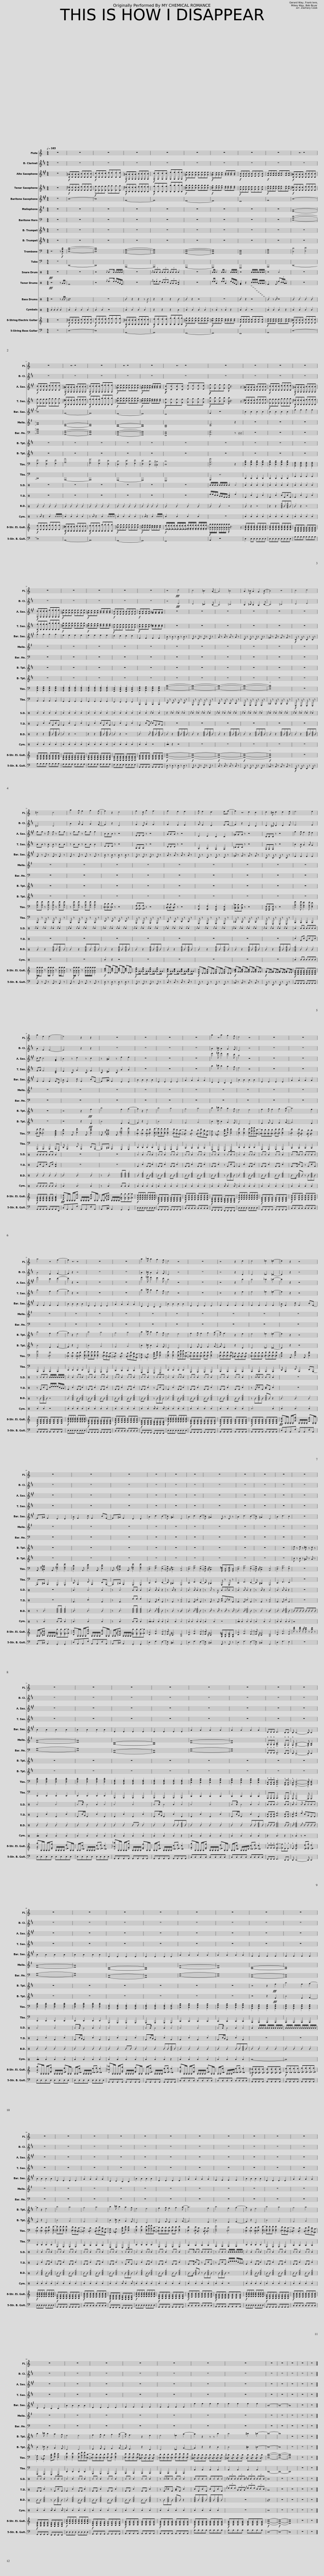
X:1
%%score 1 2 3 4 5 6 7 8 9 10 11 12 13 14 15 16 17
L:1/8
Q:1/4=163
M:4/4
I:linebreak $
K:C
V:1 treble
V:2 treble transpose=-2
V:3 treble transpose=-9
V:4 treble transpose=-14
V:5 treble transpose=-21
V:6 treble transpose=-7
V:7 bass
V:8 treble transpose=-2
V:9 treble transpose=-2
V:10 bass
V:11 bass
V:12 perc
K:none
V:13 perc
K:none
V:14 perc
K:none
V:15 perc
K:none
V:16 treble-8
V:17 bass transpose=-12
V:1
 z8 | z8 | z8 | z8 | z8 | %5
 z8 | z8 | z8 | z8 | z8 |$ %10
 z8 | z8 | z8 | z8 | z8 | %15
 z8 | z8 | z8 | z8 | z8 |$ %20
 z8 | z8 | z8 | z8 | z8 | %25
 z4!fff! d4 | c4 _B3 A- | A4 _B4 | A2 _B A2 G2 B- | B4 z4 | %30
 c4 d4 |$ ^c4 c4 | a2 g f2 g2 f- | f2 z2 d4 | f2 d g2 f3 | %35
 f3 e2 e3 | f e2 d3 ef- | f2 z2 d2 c2 | d2 ^c d2 d2 e | e6 e2 |$ %40
 a2 e2 e4- | e4 z2 z2 | z8 | z8 | z8 | %45
 z8 | a2 z a2 g2 f | d4 z4 | z8 | z8 |$ %50
 a4 z2 f2- | f2 z6 | z8 | z8 | a2 _b a2 g2 f | %55
 d4 z4 | z8 | z4 z2 d2 | d4 _d2 =d2- | d2 z2 z4 |$ %60
 z8 | z8 | z8 | z8 | z8 | %65
 z8 | z8 | z8 | z8 | z8 | %70
 z8 |$ z8 | z8 | z8 | z8 | %75
 z8 | z8 | z8 | z8 |$ z8 | %80
 z8 | z8 | z8 | z8 | z8 | %85
 z8 | z8 |$ z8 | z8 | z8 | %90
 z8 | z8 | z8 | z8 | z8 | %95
 z8 | z8 | z8 |$ z8 | z8 | %100
 z8 | z8 | z8 | z8 | z8 | %105
 z8 | z8 | z8 | z8 | z8 |] %110
V:2
[K:D] z8 | z8 | z8 | z8 | z8 | %5
 z8 | z8 | z8 | z8 | z8 |$ %10
 z8 | z8 | z8 | z8 | z8 | %15
 z8 | z8 | z8 | z8 | z8 |$ %20
 z8 | z8 | z8 | z8 | z8 | %25
 z4!fff! E4 | D4 =C3 B,- | B,4 =C4 | B,2 =C B,2 A,2 C- | C4 =C4 | %30
 D4 E4 |$ ^D4 D4 | B2 A G2 A2 G- | G2 z2 E4 | G2 E A2 G3 | %35
 G3 F2 F3 | G F2 E3 FG- | G2 z2 E2 D2 | E2 ^D E2 E2 F | F6 F2 |$ %40
 B2 F2 F4- | F4 z2 z2 | z8 | z8 | z8 | %45
 z8 | B2 =c B2 A2 G | E4 z4 | z8 | z8 |$ %50
 B4 F2 G2- | G2 z2 z4 | z8 | z8 | B2 =c B2 A2 G | %55
 E4 z4 | z8 | z4 z2 E2 | E4 _E2 =E2- | E2 z2 z4 |$ %60
 z8 | z8 | z8 | z8 | z8 | %65
 z8 | z8 | z8 | z8 | z8 | %70
 z8 |$ z8 | z8 | z8 | z8 | %75
 z8 | z8 | z8 | z8 |$ z8 | %80
 z8 | z8 | z8 | z8 | z8 | %85
 z8 | z8 |$ z8 | z8 | z8 | %90
 z8 | z8 | z8 | z8 | z8 | %95
 z8 | z8 | z8 |$ z8 | z8 | %100
 z8 | z8 | z8 | z8 | z8 | %105
 z8 | z8 | z8 | z8 | z8 |] %110
V:3
[K:A] z8 |!f! [B,^A][B,A][B,A][B,A] [B,B][B,B][B,B][B,B] |!f! [B,c][B,c][B,c][B,c] [B,d][B,d][B,d][B,d] |!f! [F,^A][F,A][F,A][F,A] [F,B][F,B][F,B][F,B] |!f! [F,c][F,c][F,c][F,c] [F,e][F,e][F,e][F,e] | %5
!f! [=Ge][Ge][Ge][Ge] [Ge][Ge][Ge][Ge] |!f! [=Gd][Gd][Gd][Gd] [Gc][Gc][Gc][Gc] |!f! [DB][DB][DB][DB] [DB][DB][DB][DB] |!f! [Fc][Fc][Fc][Fc] [Fc][Fc][Fc][Fc] |!f! [B,^A][B,A][B,A][B,A] [B,B][B,B][B,B][B,B] |$ %10
!f! [B,c][B,c][B,c][B,c] [B,d][B,d][B,d][B,d] |!f! [F,^A][F,A][F,A][F,A] [F,B][F,B][F,B][F,B] |!f! [F,c][F,c][F,c][F,c] [F,e][F,e][F,e][F,e] |!f! [=Ge][Ge][Ge][Ge] [Ge][Ge][Ge][Ge] |!f! [=Gd][Gd][Gd][Gd] [Gc][Gc][Gc][Gc] | %15
!f!!f! [Cc][Cc][Cc][Cc] [Dd][Dd][Dd][Dd] |!f!!f! [Ff][Ff][Ff][Ff] [Ff]/ z3 z/ | [B,^A][B,A][B,A][B,A] [B,B][B,B][B,B][B,B] |!f! [B,c][B,c][B,c][B,c] [B,d][B,d][B,d][B,d] |!f! [F,^A][F,A][F,A][F,A] [F,B][F,B][F,B][F,B] |$ %20
!f! [F,c][F,c][F,c][F,c] [F,e][F,e][F,e][F,e] |!f! [=Ge][Ge][Ge][Ge] [Ge][Ge][Ge][Ge] |!f! [=Gd][Gd][Gd][Gd] [Gc][Gc][Gc][Gc] |!f! [DB][DB][DB][DB] [DB][DB][DB][DB] |!f! [EB][EB][EB][EB] [F^A][FA][FA][FA] | %25
 z8 | z8 | z8 | z8 | z8 | %30
 z8 |$ ff z f f z ff | z ff z ff f2 | BBB z z4 | EEE z z4 | %35
 AAA z z4 | D2 D2 C2 C2 | =GGG z z4 | CCC z z4 | f2 f e2 e d2 |$ %40
 cd c4 [EG]2 | B2 z d2 z c2 | z ^A2 z e2 e2 | z8 | z8 | %45
 z8 | f'2 =g' f'2 e'2 d' | b4 z4 | z8 | z8 |$ %50
 f'4 c'2 d'2- | d'2 z2 z4 | z8 | z8 | f'2 =g' f'2 e'2 d' | %55
 b4 z4 | z8 | z4 z2 b2 | b4 _b2 =b2- | b2 z2 z4 |$ %60
 z8 | z8 | z8 | z8 | z8 | %65
 z8 | z8 | z8 | z8 | z8 | %70
 z8 |$ z8 | z8 | z8 | z8 | %75
 z8 | z8 | z8 | z8 |$ z8 | %80
 z8 | z8 | z8 | z8 | z8 | %85
 z8 | z8 |$ z8 | z8 | z8 | %90
 z8 | z8 | z8 | z8 | z8 | %95
 z8 | z8 | z8 |$ z8 | z8 | %100
 z8 | z8 | z8 | z8 | z8 | %105
 z8 | z8 | z8 | z8 | z8 |] %110
V:4
[K:D] z8 |!f! [E^d][Ed][Ed][Ed] [Ee][Ee][Ee][Ee] |!f! [Ef][Ef][Ef][Ef] [Eg][Eg][Eg][Eg] |!f! [B,^d][B,d][B,d][B,d] [B,e][B,e][B,e][B,e] |!f! [B,f][B,f][B,f][B,f] [B,a][B,a][B,a][B,a] | %5
!f! [=ca][ca][ca][ca] [ca][ca][ca][ca] |!f! [=cg][cg][cg][cg] [cf][cf][cf][cf] |!f! [Ge][Ge][Ge][Ge] [Ge][Ge][Ge][Ge] |!f! [Bf][Bf][Bf][Bf] [Bf][Bf][Bf][Bf] |!f! [E^d][Ed][Ed][Ed] [Ee][Ee][Ee][Ee] |$ %10
!f! [Ef][Ef][Ef][Ef] [Eg][Eg][Eg][Eg] |!f! [B,^d][B,d][B,d][B,d] [B,e][B,e][B,e][B,e] |!f! [B,f][B,f][B,f][B,f] [B,a][B,a][B,a][B,a] |!f! [=ca][ca][ca][ca] [ca][ca][ca][ca] |!f! [=cg][cg][cg][cg] [cf][cf][cf][cf] | %15
!f! [Ff][Ff][Ff][Ff] [Gg][Gg][Gg][Gg] |!f! [Bb][Bb][Bb][Bb] [Bb]/ z3 z/ | [E^d][Ed][Ed][Ed] [Ee][Ee][Ee][Ee] |!f! [Ef][Ef][Ef][Ef] [Eg][Eg][Eg][Eg] |!f! [B,^d][B,d][B,d][B,d] [B,e][B,e][B,e][B,e] |$ %20
!f! [B,f][B,f][B,f][B,f] [B,a][B,a][B,a][B,a] |!f! [=ca][ca][ca][ca] [ca][ca][ca][ca] |!f! [=cg][cg][cg][cg] [cf][cf][cf][cf] |!f! [Ge][Ge][Ge][Ge] [Ge][Ge][Ge][Ge] |!f! [Ae][Ae][Ae][Ae] [B^d][Bd][Bd][Bd] | %25
 z8 | z8 | z8 | z8 | z8 | %30
 z8 |$ BB z B B z BB | z BB z BB B2 | EEE z z4 | A,A,A, z z4 | %35
 DDD z z4 | G,2 G,2 F,2 F,2 | =CCC z z4 | F,F,F, z z4 | B2 B A2 A G2 |$ %40
 FG F4 [B,E]2 | E2 B, G2 B, F2 | B, ^D2 B, A2 A2 | z8 | z8 | %45
 z8 | b2 =c' b2 a2 g | e4 z4 | z8 | z8 |$ %50
 b4 f2 g2- | g2 z2 z4 | z8 | z8 | b2 =c' b2 a2 g | %55
 e4 z4 | z8 | z4 z2 e2 | e4 _e2 =e2- | e2 z2 z4 |$ %60
 z8 | z8 | z8 | z8 | z8 | %65
 z8 | z8 | z8 | z8 | z8 | %70
 z8 |$ z8 | z8 | z8 | z8 | %75
 z8 | z8 | z8 | z8 |$ z8 | %80
 z8 | z8 | z8 | z8 | z8 | %85
 z8 | z8 |$ z8 | z8 | z8 | %90
 z8 | z8 | z8 | z8 | z8 | %95
 z8 | z8 | z8 |$ z8 | z8 | %100
 z8 | z8 | z8 | z8 | z8 | %105
 z8 | z8 | z8 | z8 | z8 |] %110
V:5
[K:A] z8 | B8- | B8 | F8- | F8 | %5
 E8- | E8 | D8 | F8 | B8- |$ %10
 B8 | F8- | F8 | E8- | E8 | %15
 D8 | F2 z6 | B2 B2 B2 B2 | B2 B2 B2 B2 | f2 f2 f2 f2 |$ %20
 f2 f2 f2 f2 | e2 e2 e2 e2 | e2 e2 e2 e2 | d2 d2 d2 d2 | F2 F2 F2 F2 | %25
 B z B z B z B z | E z E z E z E z | A z A z A z A z | D z D z D z D z | =G z G z G z G z | %30
!f! C z C z C z C z |$ F z F z F z F z | F z F z F z F z | B z B z B z B z | E z E z E z E z | %35
 A z A z A z A z | D z D z D z D z | =G z G z G z G z | C z C z C z C z | F2 F2 F2 F2 |$ %40
 F2 F2 F2 FC | B F2 d F2 cF- | F^A F2 E2 E2 | B2 B2 B2 B2 | E2 E2 E2 E2 | %45
 A2 A2 A2 A2 | D2 D2 C2 C2 | B2 B2 B2 B2 | E2 E2 E2 E2 | A2 A2 A2 A2 |$ %50
 F2 F2 F2 F2 | B2 B2 B2 B2 | E2 E2 E2 E2 | A2 A2 A2 A2 | D2 D2 C2 C2 | %55
 B2 B2 B2 B2 | E2 E2 E2 E2 | F2 F2 F2 F2 | F2 F2 F2 F2 | B F2 d F2 cF- |$ %60
 F^A F2 .E2 .E2 | B F2 d F2 cF- | F^A F2 .E2 .E2 | B3 d3 c2- | c ^A3 E4 | %65
 B3 d3 c2- | c ^A3 E z E z | B3 d3 c2- | c ^A3 E4 | B3 d3 c2 | %70
 z8 |$ B2 B2 B2 B2 | B2 B2 B2 B2 | E2 E2 E2 E2 | E2 E2 E2 E2 | %75
 A2 A2 A2 A2 | A2 A2 A2 A2 | DDD D3 CC | C C4- C C2 |$ B2 B2 B2 B2 | %80
 B2 B2 B2 B2 | E2 E2 E2 E2 | E2 E2 E2 E2 | A2 A2 A2 A2 | A2 A2 A2 A2 | %85
 F2 F2 F2 F2 | F2 F2 F2 F2 |$ B2 B2 B2 B2 | E2 E2 E2 E2 | A2 A2 A2 A2 | %90
 D2 D2 C2 C2 | B2 B2 B2 B2 | E2 E2 E2 E2 | A2 A2 A2 A2 | F2 F2 F2 F2 | %95
 B2 B2 B2 B2 | E2 E2 E2 E2 | A2 A2 A2 A2 |$ D2 D2 C2 C2 | B2 B2 B2 B2 | %100
 E2 E2 E2 E2 | F2 F2 F2 F2 | F2 F2 F2 F2 | f2 f2 f2 f2 | f2 f2 f2 f2 | %105
 B8- | B8- | B8 | z8 | z8 |] %110
V:6
[K:G] z8 | z8 | z8 | z8 | z8 | %5
 z8 | z8 | z8 | z8 | [EA]8- |$ %10
 [EA]8 | [B,E]8- | [B,E]8 | [A,D]8- | [A,D]8 | %15
 [G,C]8 | [B,E]6 z2 | z8 | z8 | z8 |$ %20
 z8 | z8 | z8 | z8 | z8 | %25
 z8 | z8 | z8 | z8 | z8 | %30
 z8 |$ z8 | z8 | z8 | z8 | %35
 z8 | z8 | z8 | z8 | z8 |$ %40
 z8 | z8 | z8 | z8 | z8 | %45
 z8 | z8 | z8 | z8 | z8 |$ %50
 z8 | z8 | z8 | z8 | z8 | %55
 z8 | z8 | z8 | z8 | z8 |$ %60
 z8 | z8 | z8 | z8 | z8 | %65
 z8 | z8 | z8 | z8 | z8 | %70
 z8 |$ [EA]8- | [EA]8 | [A,D]8- | [A,D]8 | %75
 [DG]8- | [DG]8 | !^!G,!^!G,!^!G, !>![G,C]3 !^!F,!^!F, | !^!F, !>![F,B,]4- !>![F,B,] [F,B,]2 |$ [EA]8- | %80
 [EA]8 | [A,D]8- | [A,D]8 | [DG]8- | [DG]8 | %85
 [B,E]8- | [B,E]8 |$ z8 | z8 | z8 | %90
 z8 | z8 | z8 | z8 | z8 | %95
 z8 | z8 | z8 |$ z8 | z8 | %100
 z8 | z8 | z8 | z8 | z8 | %105
 z8 | z8 | z8 | z8 | z8 |] %110
V:7
 z8 | z8 | z8 | z8 | z8 | %5
 z8 | z8 | z8 | z8 | [D,A,D]8- |$ %10
 [D,A,D]8 | [A,,E,A,]8- | [A,,E,A,]8 | [G,,D,G,]8- | [G,,D,G,]8 | %15
 [F,,C,F,]8 | [A,,E,A,]6 z z/ z/ | z8 | z8 | z8 |$ %20
 z8 | z8 | z8 | z8 | z8 | %25
 z8 | z8 | z8 | z8 | z8 | %30
 z8 |$ z8 | z8 | z8 | z8 | %35
 z8 | z8 | z8 | z8 | z8 |$ %40
 z8 | z8 | z8 | z8 | z8 | %45
 z8 | z8 | z8 | z8 | z8 |$ %50
 z8 | z8 | z8 | z8 | z8 | %55
 z8 | z8 | z8 | z8 | z8 |$ %60
 z8 | z8 | z8 | z8 | z8 | %65
 z8 | z8 | z8 | z8 | z8 | %70
 z8 |$ [D,A,]8- | [D,A,]8 | [G,,D,]8- | [G,,D,]8 | %75
 [C,G,]8- | [C,G,]8 | !^!F,,!^!F,,!^!F,, !>!F,,3 !^!E,,!^!E,, | !^!E,, !>!E,,4- !>!E,, E,,2 |$ [D,A,]8- | %80
 [D,A,]8 | [G,,D,]8- | [G,,D,]8 | [C,G,]8- | [C,G,]8 | %85
 [A,,E,]8- | [A,,E,]8 |$ z8 | z8 | z8 | %90
 z8 | z8 | z8 | z8 | z8 | %95
 z8 | z8 | z8 |$ z8 | z8 | %100
 z8 | z8 | z8 | z8 | z8 | %105
 z8 | z8 | z8 | z8 | z8 |] %110
V:8
[K:D] z8 | z8 | z8 | z8 | z8 | %5
 z8 | z8 | z8 | z8 | z8 |$ %10
 z8 | z8 | z8 | z8 | z8 | %15
 z8 | z8 | z8 | z8 | z8 |$ %20
 z8 | z8 | z8 | z8 | z8 | %25
 z8 | z8 | z8 | z8 | z8 | %30
 z8 |$ z8 | z8 | z8 | z8 | %35
 z8 | z8 | z8 | z8 | z8 |$ %40
 z8 | z4 z2!fff! f2 | b4 f2 g2- | g2 z2 e4 | b4 a4 | %45
 g4 a4 | b2 =c' b2 a2 g | e4 e4 | f2 g f2 g2 a- | a6 f2 |$ %50
 b4 f2 g2- | g2 z2 e4 | b4 a4 | g4 a4 | b2 =c' b2 a2 g | %55
 e4 e4 | f2 g f2 g2 a- | a f3 z2 e2 | e4 _e2 =e2- | e2 z2 z4 |$ %60
 z8 | z8 | z8 | z8 | z8 | %65
 z8 | z8 | z8 | z8 | z8 | %70
 e z e z ^d z d z |$ z8 | z8 | z8 | z8 | %75
 z8 | z8 | z8 | z8 |$ z8 | %80
 z8 | z8 | z8 | z8 | z8 | %85
 z4 z2!fff! f2 | b4 f2 g2- |$ g2 z2 e4 | b4 a4 | g4 a4 | %90
 b2 =c' b2 a2 g | e4 e4 | f2 g f2 g2 a- | a6 f2 | b4 f2 g2- | %95
 g2 z2 e4 | b4 a4 | g4 a4 |$ b2 =c' b2 a2 g | e4 e4 | %100
 f2 g f2 g2 a- | a f3 z2 e2 | e4 _e2 a2- | a2 z2 z z b2 | b4 ^b2 =b2- | %105
 b8- | b8 | z8 | z8 | z8 |] %110
V:9
[K:D] z8 | z8 | z8 | z8 | z8 | %5
 z8 | z8 | z8 | z8 | z8 |$ %10
 z8 | z8 | z8 | z8 | z8 | %15
 z8 | z8 | z8 | z8 | z8 |$ %20
 z8 | z8 | z8 | z8 | z8 | %25
 z8 | z8 | z8 | z8 | z8 | %30
 z8 |$ z8 | z8 | z8 | z8 | %35
 z8 | z8 | z8 | z8 | z8 |$ %40
 z8 | z4 z2!fff! F2 | B4 F2 G2- | G2 z2 E4 | B4 A4 | %45
 G4 A4 | B2 =c B2 A2 G | E4 E4 | F2 G F2 G2 A- | A6 F2 |$ %50
 B4 F2 G2- | G2 z2 E4 | B4 A4 | G4 A4 | B2 =c B2 A2 G | %55
 E4 E4 | F2 G F2 G2 A- | A F3 z2 E2 | E4 _E2 =E2- | E2 z2 z4 |$ %60
 z8 | z8 | z8 | z8 | z8 | %65
 z8 | z8 | z8 | z8 | z8 | %70
 B z B z ^A z A z |$ z8 | z8 | z8 | z8 | %75
 z8 | z8 | z8 | z8 |$ z8 | %80
 z8 | z8 | z8 | z8 | z8 | %85
 z4 z2!fff! F2 | B4 F2 G2- |$ G2 z2 E4 | B4 A4 | G4 A4 | %90
 B2 =c B2 A2 G | E4 E4 | F2 G F2 G2 A- | A6 F2 | B4 F2 G2- | %95
 G2 z2 E4 | B4 A4 | G4 A4 |$ B2 =c B2 A2 G | E4 E4 | %100
 F2 G F2 G2 A- | A F3 z2 E2 | E4 _E2 A2- | A2 z2 z2 B2 | B4 ^B2 =B2- | %105
 B8- | B8 | z8 | z8 | z8 |] %110
V:10
 z6 z!f! [D,A,D] | [D,A,D]8- | [D,A,D]8 | [A,,E,A,]8- | [A,,E,A,]8 | %5
 [G,,D,G,]8- | [G,,D,G,]8 | [F,,C,F,]8 | [A,,E,A,]8 | [D,D]4 [E,E]4 |$ %10
 [F,F]3 [E,E]3 [F,F]2 | [A,A]8 | [G,G]3 [F,F]3 [E,E]2 | [D,D]3 [E,E]3 [F,F]2 | [E,E]3 [D,D]3 [^C,^C]2 | %15
 [D,D]8 | [D,A,A]6 z2 | [D,A,D]2 [D,A,D]2 [D,A,D]2 [D,A,D]2 | [D,A,D]2 [D,A,D]2 [D,A,D]2 [D,A,D]2 | [A,,E,A,]2 [A,,E,A,]2 [A,,E,A,]2 [A,,E,A,]2 |$ %20
 [A,,E,A,]2 [A,,E,A,]2 [A,,E,A,]2 [A,,E,A,]2 | [G,,D,G,]2 [G,,D,G,]2 [G,,D,G,]2 [G,,D,G,]2 | [G,,D,G,]2 [G,,D,G,]2 [G,,D,G,]2 [G,,D,G,]2 | [F,,C,F,]2 [F,,C,F,]2 [F,,C,F,]2 [F,,C,F,]2 | [A,,E,A,]2 [A,,E,A,]2 [A,,E,A,]2 [A,,E,A,]2 | %25
 [D,A,D]8- | [D,A,D]8- | [D,A,D]8- | [D,A,D]8- | [D,A,D]8 | %30
 z8 |$ [D,A,A][D,A,A] z [D,A,A] [D,A,A] z [D,A,A][D,A,A] | z [D,A,A][D,A,A] z [D,A,A][D,A,A] [D,A,A]2 | [D,D,D][D,D,D][D,D,D] z z4 | [G,,A,,G,][G,,A,,G,][G,,A,,G,] z z4 | %35
 [C,D,C][C,D,C][C,D,C] z z4 | [F,,A,,F,]2 [F,,A,,F,]2 [E,,A,,E,]2 [E,,A,,E,]2 | [_B,,D,_B,][B,,D,B,][B,,D,B,] z z4 | [E,,A,,E,][E,,A,,E,][E,,A,,E,] z z4 | [D,A,A]2 [D,A,A] [D,G,G]2 [D,G,G] [D,F,F]2 |$ %40
 [D,E,E][D,F,F] [D,E,E]4 [A,,D,G,B,]2 | [D,A,D]2 A,, [F,CF]2 A,, [E,B,E]2 | A,, [^C,^G,^C]2 A,, [D,=G,G]2 [D,G,G]2 | [D,D,D]2 [D,D,D]2 [D,D,D] [D,E,E]2 [D,F,-F-] | [D,F,F][D,F,F][D,F,F] [D,F,F]2 [D,E,E][D,D,D][C,-D,C-] | %45
 [C,D,C]2 [C,D,C]2 [C,D,C][D,E,E][C,A,C][A,,A,,A,-] | [A,,E,A,]2 [A,,_B,,A,]2 [D,A,D][F,CF] [E,A,E]2 | [D,F,F]2 [D,F,F]2 [D,F,F][D,A,A][D,A,A][D,D,-D-] | [D,D,D][D,D,D][D,D,D][D,D,D] [D,E,E][D,E,E] [D,F,F]2 | [D,E,E]2 [D,E,E] [C,D,C]2 [C,D,C] [C,D,C]2 |$ %50
 [D,G,G]4 [D,E,E]4 | [D,D,D]2 [D,D,D]2 [D,D,D] [D,E,E]2 [D,F,-F-] | [D,F,F][D,F,F][D,F,F] [D,F,F]2 [D,E,E][D,D,D][C,-D,C-] | [C,D,C]2 [C,D,C]2 [C,D,C][D,E,E][C,A,C][A,,A,,A,-] | [A,,E,A,]2 [A,,_B,,A,]2 [D,A,D][F,CF] [E,A,E]2 | %55
 [D,F,F]2 [D,F,F]2 [D,F,F][D,A,A][D,A,A][D,D,-D-] | [D,D,D][D,D,D][D,D,D][D,D,D] [D,E,E][D,E,E] [D,F,F]2 | [D,E,E][D,E,E][D,E,E][D,E,E] [^C,D,^C][C,D,C][C,D,C][C,D,C] | [D,D,D][D,D,D][D,D,D][D,D,D] [D,E,E][D,E,E][D,E,E][D,E,E] | [D,A,D]2 A,, [F,CF]2 A,, [E,B,E]2 |$ %60
 A,, [^C,^G,^C]2 A,, [D,=G,G]2 [D,G,G]2 | [D,A,D]2 A,, [F,CF]2 A,, [E,B,E]2 | A,, [^C,^G,^C]2 A,, [D,=G,G]2 [D,G,G]2 | [D,A,]3 [F,C]3 [E,B,]2- | [E,B,] [^C,^G,]3 [A,,E,]4 | %65
 [D,A,]3 [F,C]3 [E,B,]2- | [E,B,] [^C,^G,]3 .[G,,D,=G,].[G,,D,].[G,,D,G,].[G,,D,] | [D,A,]3 [F,C]3 [E,B,]2- | [E,B,] [^C,^G,]3 [A,,E,]4 | [D,A,]3 [F,C]3 [E,B,]2 | %70
 z8 |$ [D,A,D]2 [D,A,D]2 [D,A,D]2 [D,A,D]2 | [D,A,D]2 [D,A,D]2 [D,A,D]2 [D,A,D]2 | [G,,D,G,]2 [G,,D,G,]2 [G,,D,G,]2 [G,,D,G,]2 | [G,,D,G,]2 [G,,D,G,]2 [G,,D,G,]2 [G,,D,G,]2 | %75
 [C,G,C]2 [C,G,C]2 [C,G,C]2 [C,G,C]2 | [C,G,C]2 [C,G,C]2 [C,G,C]2 [C,G,C]2 | !^![F,,C,]!^![F,,C,]!^![F,,C,] !>![F,,C,F,]3 !^![E,,B,,]!^![E,,B,,] | !^![E,,B,,] !>![E,,B,,E,]4- !>![E,,B,,E,] [E,,B,,E,]2 |$ [D,A,D]2 [D,A,D]2 [D,A,D]2 [D,A,D]2 | %80
 [D,A,D]2 [D,A,D]2 [D,A,D]2 [D,A,D]2 | [G,,D,G,]2 [G,,D,G,]2 [G,,D,G,]2 [G,,D,G,]2 | [G,,D,G,]2 [G,,D,G,]2 [G,,D,G,]2 [G,,D,G,]2 | [C,G,C]2 [C,G,C]2 [C,G,C]2 [C,G,C]2 | [C,G,C]2 [C,G,C]2 [C,G,C]2 [C,G,C]2 | %85
 [A,,E,A,]2 [A,,E,A,]2 [A,,E,A,]2 [A,,E,A,]2 | [A,,E,A,]2 [A,,E,A,]2 [A,,E,A,]2 [A,,E,A,]2 |$ [D,D,D]2 [D,D,D]2 [D,D,D] [D,E,E]2 [D,F,-F-] | [D,F,F][D,F,F][D,F,F] [D,F,F]2 [D,E,E][D,D,D][C,-D,C-] | [C,D,C]2 [C,D,C]2 [C,D,C][D,E,E][C,A,C][A,,A,,A,-] | %90
 [A,,E,A,]2 [A,,_B,,A,]2 [D,A,D][F,CF] [E,A,E]2 | [D,F,F]2 [D,F,F]2 [D,F,F][D,A,A][D,A,A][D,D,-D-] | [D,D,D][D,D,D][D,D,D][D,D,D] [D,E,E][D,E,E] [D,F,F]2 | [D,E,E]2 [D,E,E] [C,D,C]2 [C,D,C] [C,D,C]2 | [D,G,G]4 [D,E,E]4 | %95
 [D,D,D]2 [D,D,D]2 [D,D,D] [D,E,E]2 [D,F,-F-] | [D,F,F][D,F,F][D,F,F] [D,F,F]2 [D,E,E][D,D,D][C,-D,C-] | [C,D,C]2 [C,D,C]2 [C,D,C][D,E,E][C,A,C][A,,A,,A,-] |$ [A,,E,A,]2 [A,,_B,,A,]2 [D,A,D][F,CF] [E,A,E]2 | [D,F,F]2 [D,F,F]2 [D,F,F][D,A,A][D,A,A][D,D,-D-] | %100
 [D,D,D][D,D,D][D,D,D][D,D,D] [D,E,E][D,E,E] [D,F,F]2 | [D,E,E][D,E,E][D,E,E][D,E,E] [^C,D,^C][C,D,C][C,D,C][C,D,C] | [D,D,D][D,D,D][D,D,D][D,D,D] [D,E,E][D,E,E][D,E,E][D,E,E] | [^C,D,^C][C,D,C][C,D,C][C,D,C] [C,D,C][C,D,C][C,D,C][C,D,C] | [^C,D,^C][C,D,C][C,D,C][C,D,C] [C,D,C][C,D,C][C,D,C][C,D,C] | %105
 [D,A,D]8- | [D,A,D]8- | [D,A,D]8 | z8 | z8 |] %110
V:11
 z8 | D,,8- | D,,8 | A,,,8- | A,,,8 | %5
 G,,,8- | G,,,8 | F,,,8 | A,,,8 | D,,8- |$ %10
 D,,8 | A,,,8- | A,,,8 | G,,,8- | G,,,8 | %15
 F,,,8 | A,,,2 z6 | D,,2 D,,2 D,,2 D,,2 | D,,2 D,,2 D,,2 D,,2 | A,,2 A,,2 A,,2 A,,2 |$ %20
 A,,2 A,,2 A,,2 A,,2 | G,,2 G,,2 G,,2 G,,2 | G,,2 G,,2 G,,2 G,,2 | F,,2 F,,2 F,,2 F,,2 | A,,,2 A,,,2 A,,,2 A,,,2 | %25
 D,, z D,, z D,, z D,, z | G,,, z G,,, z G,,, z G,,, z | C,, z C,, z C,, z C,, z | F,,, z F,,, z F,,, z F,,, z | _B,,, z B,,, z B,,, z B,,, z | %30
!f! E,,, z E,,, z E,,, z E,,, z |$ A,,, z A,,, z A,,, z A,,, z | A,,, z A,,, z A,,, z A,,, z | D,, z D,, z D,, z D,, z | G,,, z G,,, z G,,, z G,,, z | %35
 C,, z C,, z C,, z C,, z | F,,, z F,,, z F,,, z F,,, z | _B,,, z B,,, z B,,, z B,,, z | E,,, z E,,, z E,,, z E,,, z | A,,,2 A,,,2 A,,,2 A,,,2 |$ %40
 A,,,2 A,,,2 A,,,2 A,,,E,,, | D,, A,,,2 F,, A,,,2 E,,A,,,- | A,,,^C,, A,,,2 G,,,2 G,,,2 | D,,2 D,,2 D,,2 D,,2 | G,,,2 G,,,2 G,,,2 G,,,2 | %45
 C,,2 C,,2 C,,2 C,,2 | F,,,2 F,,,2 E,,,2 E,,,2 | D,,2 D,,2 D,,2 D,,2 | G,,,2 G,,,2 G,,,2 G,,,2 | C,,2 C,,2 C,,2 C,,2 |$ %50
 A,,,2 A,,,2 A,,,2 A,,,2 | D,,2 D,,2 D,,2 D,,2 | G,,,2 G,,,2 G,,,2 G,,,2 | C,,2 C,,2 C,,2 C,,2 | F,,,2 F,,,2 E,,,2 E,,,2 | %55
 D,,2 D,,2 D,,2 D,,2 | G,,,2 G,,,2 G,,,2 G,,,2 | A,,,2 A,,,2 A,,,2 A,,,2 | A,,,2 A,,,2 A,,,2 A,,,2 | D,, A,,,2 F,, A,,,2 E,,A,,,- |$ %60
 A,,,^C,, A,,,2 .G,,,2 .G,,,2 | D,, A,,,2 F,, A,,,2 E,,A,,,- | A,,,^C,, A,,,2 .G,,,2 .G,,,2 | D,,3 F,,3 E,,2- | E,, ^C,,3 G,,,4 | %65
 D,,3 F,,3 E,,2- | E,, ^C,,3 G,,, z G,,, z | D,,3 F,,3 E,,2- | E,, ^C,,3 G,,,4 | D,,3 F,,3 E,,2 | %70
 z8 |$ D,,2 D,,2 D,,2 D,,2 | D,,2 D,,2 D,,2 D,,2 | G,,,2 G,,,2 G,,,2 G,,,2 | G,,,2 G,,,2 G,,,2 G,,,2 | %75
 C,,2 C,,2 C,,2 C,,2 | C,,2 C,,2 C,,2 C,,2 | F,,,F,,,F,,, F,,,3 E,,,E,,, | E,,, E,,,4- E,,, E,,,2 |$ D,,2 D,,2 D,,2 D,,2 | %80
 D,,2 D,,2 D,,2 D,,2 | G,,,2 G,,,2 G,,,2 G,,,2 | G,,,2 G,,,2 G,,,2 G,,,2 | C,,2 C,,2 C,,2 C,,2 | C,,2 C,,2 C,,2 C,,2 | %85
 A,,,2 A,,,2 A,,,2 A,,,2 | A,,,2 A,,,2 A,,,2 A,,,2 |$ D,,2 D,,2 D,,2 D,,2 | G,,,2 G,,,2 G,,,2 G,,,2 | C,,2 C,,2 C,,2 C,,2 | %90
 F,,,2 F,,,2 E,,,2 E,,,2 | D,,2 D,,2 D,,2 D,,2 | G,,,2 G,,,2 G,,,2 G,,,2 | C,,2 C,,2 C,,2 C,,2 | A,,,2 A,,,2 A,,,2 A,,,2 | %95
 D,,2 D,,2 D,,2 D,,2 | G,,,2 G,,,2 G,,,2 G,,,2 | C,,2 C,,2 C,,2 C,,2 |$ F,,,2 F,,,2 E,,,2 E,,,2 | D,,2 D,,2 D,,2 D,,2 | %100
 G,,,2 G,,,2 G,,,2 G,,,2 | A,,,2 A,,,2 A,,,2 A,,,2 | A,,,2 A,,,2 A,,,2 A,,,2 | A,,2 A,,2 A,,2 A,,2 | A,,2 A,,2 A,,2 A,,2 | %105
 D,,8- | D,,8- | D,,8 | z8 | z8 |] %110
V:12
!fff! z8 | z8 | z4{/B} B>B B/B/B/B/ | z8 |{/B} (3BBB (3BBB (3BBB B2 | %5
 z8 | B/B/ ^B2 B/B/ ^B2 B/B/B/B/ | z4 B/B/B/B/ B/B/B/B/ | z4 B4 | z8 |$ %10
 z8 | z8 | z8 | z8 | z8 | %15
 z8 | B/B/B/B/ B/B/B/B/ _B2 ^B2 | B2 B2 B2 B2 | B2 B2 B2 B2 | B2 B2 B2 B2 |$ %20
 B2 B2 B2 B2 | B2 B2 B2 B2 | B2 B2 B2 B2 | B2 B2 B2 B2 | B2 B2{/B} B2 B2 | %25
 z2{/B} B2{/B} B2{/B} B2 |{/B} B2{/B} B2{/B} B2{/B} B2 |{/B} B2{/B} B2{/B} B2{/B} B2 |{/B} B2{/B} B2{/B} B2{/B} B2 |{/B} B2{/B} B2{/B} B2{/B} B2 | %30
{/B} B2{/B} B2{/B} B2{/B} B2 |${/B} B2{/B} B2{/B} B2{/B} B2 |{/B} B2{/B} B2{/B} B2{/B} B2 |{/B} B2{/B} B2{/B} B2{/B} B2 |{/B} B2{/B} B2{/B} B2{/B} B2 | %35
{/B} B2{/B} B2{/B} B2{/B} B2 |{/B} B2{/B} B2{/B} B2{/B} B2 |{/B} B2{/B} B2{/B} B2{/B} B2 |{/B} B2{/B} B2{/B} B2{/B} B2 | B2 BB BBBB |$ %40
 BBBB BB B2 | z8 | z8 | ^B2 B2 ^B^B B2 | ^B^B B2 ^B^B B2 | %45
 ^B^B B2 ^B^B B2 | ^B^B B2 z ^BB^B | ^B2 B2 ^B^B B2 | ^B^B B2 ^B^B B2 | ^B>^B B^B B^BB^B |$ %50
 z ^BB^B B/B/B/B/ B/B/B/B/ | ^B2 B2 ^B^B B2 | ^B^B B2 ^B^B B2 | ^B^B B2 ^B^B B2 | ^B^B B2 z ^BB^B | %55
 ^B2 B2 ^B^B B2 | ^B^B B2 ^B^B B2 | ^B^B B2 ^B^B B2 | z ^B{/B}B^B B^B B2 | z8 |$ %60
 z8 | B3 ^B3 B2 | z ^B3 BB B2 | _B3 _B B2 z2 | z _B z2 B4 | %65
 _B3 _B B2 z2 | z ^B z ^B B^B{/B}B^B | _B3 _B B2 z2 | z _B z2 B4 | _B3 _B B2 z2 | %70
 z8 |$ ^B4 B4 | ^B!//!B ^B2 B2 ^B2 | ^B4 B4 | ^B!//!B ^B2 B2 ^B2 | %75
 ^B4 B4 | ^B!//!B ^B2 B2 ^B2 | BBB ^B3 BB | B ^B2 ^B B^BB^B |$ ^B4 B4 | %80
 ^B!//!B ^B2 B2 ^B2 | ^B4 B4 | ^B!//!B ^B2 B2 ^B2 | ^B4 B4 | ^B!//!B ^B2 B2 ^B2 | %85
 B2 B/B/B/B/ B/B/B/B/ B/B/B/B/ | B/B/B/B/ B/B/B/B/ B/B/B/B/ B/B/B/B/ |$ ^B2 B2 ^B^B B2 | ^B^B B2 ^B^B B2 | ^B^B B2 ^B^B B2 | %90
 ^B^B B2 z ^BB^B | ^B2 B2 ^B^B B2 | ^B^B B2 ^B^B B2 | ^B>^B B^B B^BB^B | z ^BB^B B/B/B/B/ B/B/B/B/ | %95
 ^B2 B2 ^B^B B2 | ^B^B B2 ^B^B B2 | ^B^B B2 ^B^B B2 |$ ^B^B B2 z ^BB^B | ^B2 B2 ^B^B B2 | %100
 ^B^B B2 ^B^B B2 | ^B^B B2 ^B^B B2 | z ^B{/B}B^B B^B B2 | B^BB^B B^BB^B |{/B} (3BBB (3BBB{/B} (3BBB (3BBB | %105
 B8 | z8 | z8 | z8 | z8 |] %110
V:13
!fff! z6 z A/A/ | F8 | z4{/e} e>e e/c/A/F/ | z8 |{/e} (3eee (3ccc (3AAA [Fc]2 | %5
 z8 | e/e/ A2 e/e/ A2 e/c/A/F/ | [FA]2 z2 !>!c/!>!c/!>!c/!>!c/ !>!A/!>!A/!>!A/!>!A/ | F3 F e(3c/c/A/ A2 | z8 |$ %10
 z8 | z8 | z8 | z8 | z8 | %15
 z8 | e/e/c/c/ A/A/F/F/ [_F_c]2 e2 | F2 c2 F2 c2 | F2 c2 cFcF | F2 c2 F2 c2 |$ %20
 F2 c2 cFcF | F2 c2 F2 c2 | F2 c2 cFcF | F2 c2 F2 c2 | F2 cF{/c} cFAF | %25
 z8 | z8 | z8 | z8 | z8 | %30
 z8 |$ z8 | z8 | z8 | z8 | %35
 z8 | z8 | z8 | z8 | _c2 Fc FcFc |$ %40
 FcFc Fc [Fc]2 | z8 | z8 | F2 c2 FF c2 | FF c2 FF c2 | %45
 FF c2 FF c2 | FF c2 z FcF | F2 c2 FF c2 | FF c2 FF c2 | F>F cF z FcF |$ %50
 z FcF c/e/e/e/ e/c/A/A/ | F2 c2 FF c2 | FF c2 FF c2 | FF c2 FF c2 | FF c2 z FcF | %55
 F2 c2 FF c2 | FF c2 FF c2 | FF c2 FF c2 | z F{/c}cF [Ac]F c2 | z8 |$ %60
 z8 | F3 c3 F2 | z F3 ee e2 | F3 F c2 F2 | z F2 z [Fc]4 | %65
 F3 F c2 F2 | z F z F [Ae]F{/c}cF | F3 F c2 F2 | z F2 z [Fc]4 | F3 F c2 F2 | %70
 z8 |$ F2 c2 F2 c2 | Fc/A/ F2 c2 F2 | F2 c2 F2 c2 | Fc/A/ F2 c2 F2 | %75
 F2 c2 F2 c2 | Fc/A/ F2 c2 F2 | [Fc][Fc][Fc] [Ae]3 [Fc][Fc] | [Fc] [Ae]2 e cAFF |$ F2 c2 F2 c2 | %80
 Fc/A/ F2 c2 F2 | F2 c2 F2 c2 | Fc/A/ F2 c2 F2 | F2 c2 F2 c2 | Fc/A/ F2 c2 F2 | %85
 z8 | z8 |$ F2 c2 FF c2 | FF c2 FF c2 | FF c2 FF c2 | %90
 FF c2 z FcF | F2 c2 FF c2 | FF c2 FF c2 | F>F cF z FcF | z FcF c/e/e/e/ e/c/A/A/ | %95
 F2 c2 FF c2 | FF c2 FF c2 | FF c2 FF c2 |$ FF c2 z FcF | F2 c2 FF c2 | %100
 FF c2 FF c2 | FF c2 FF c2 | z F{/c}cF [Ac]F c2 | cFcF cFcF |{/e} (3eee (3AAA{/e} (3eee (3ccc | %105
 A8 | z8 | z8 | z8 | z8 |] %110
V:14
 z6 z B/B/ | B8 | z8 | B2 z2 z2 z B | z2 z2 z2 B2 | %5
 B2 z2 z4 | z8 | B2 z2 z4 | B2 z B z4 | B2 B2 B2 B2 |$ %10
 B2 B2 B2 B2 | B2 B2 B2 B2 | B2 B2 B2 B2 | B2 B2 B2 B2 | B2 B2 B2 B2 | %15
 B2 B2 B2 B2 | B2 B2 z4 | B2 z2 z4 | z2 z2 [^F^A^c^e^g]B[^F^A^c^e^g]B | B2 z2 z4 |$ %20
 z2 z2 [^F^A^c^e^g]B[^F^A^c^e^g]B | B2 z2 z4 | z2 z2 [^F^A^c^e^g]B[^F^A^c^e^g]B | B2 z2 z4 | B3 B [^F^A^c^e^g]B[^F^A^c^e^g]B | %25
 B2 z2 [^F^A^c^e^g]B[^F^A^c^e^g]B | B2 z2 [^F^A^c^e^g]B[^F^A^c^e^g]B | B2 z2 [^F^A^c^e^g]B[^F^A^c^e^g]B | B2 z2 [^F^A^c^e^g]B[^F^A^c^e^g]B | B2 z2 [^F^A^c^e^g]B[^F^A^c^e^g]B | %30
 B2 z2 [^F^A^c^e^g]B[^F^A^c^e^g]B |$ B2 z2 [^F^A^c^e^g]B[^F^A^c^e^g]B | B2 z2 [^F^A^c^e^g]B[^F^A^c^e^g]B | B2 z2 [^F^A^c^e^g]B[^F^A^c^e^g]B | B2 z2 [^F^A^c^e^g]B[^F^A^c^e^g]B | %35
 B2 z2 [^F^A^c^e^g]B[^F^A^c^e^g]B | B2 z2 [^F^A^c^e^g]B[^F^A^c^e^g]B | B2 z2 [^F^A^c^e^g]B[^F^A^c^e^g]B | B2 z2 [^F^A^c^e^g]B[^F^A^c^e^g]B | [^F^A^c^e^g]2 B2 B2 B2 |$ %40
 B2 B2 B2 B2 | B3 B3 B2 | z B3 [^F^A^c^e^g][^F^A^c^e^g] [^F^A^c^e^g]2 | B2 [^F^A^c^e^g]2 BB [^F^A^c^e^g]2 | BB [^F^A^c^e^g]2 BB [^F^A^c^e^g]2 | %45
 BB [^F^A^c^e^g]2 BB [^F^A^c^e^g]2 | BB [^F^A^c^e^g]2 z B[^F^A^c^e^g]B | B2 [^F^A^c^e^g]2 BB [^F^A^c^e^g]2 | BB [^F^A^c^e^g]2 BB [^F^A^c^e^g]2 | B>B [^F^A^c^e^g]B z B[^F^A^c^e^g]B |$ %50
 z B[^F^A^c^e^g]B z4 | B2 [^F^A^c^e^g]2 BB [^F^A^c^e^g]2 | BB [^F^A^c^e^g]2 BB [^F^A^c^e^g]2 | BB [^F^A^c^e^g]2 BB [^F^A^c^e^g]2 | BB [^F^A^c^e^g]2 z B[^F^A^c^e^g]B | %55
 B2 [^F^A^c^e^g]2 BB [^F^A^c^e^g]2 | BB [^F^A^c^e^g]2 BB [^F^A^c^e^g]2 | BB [^F^A^c^e^g]2 BB [^F^A^c^e^g]2 | z B[^F^A^c^e^g]B [^F^A^c^e^g]B z2 | B3 B3 B2 |$ %60
 z B3 [^F^A^c^e^g][^F^A^c^e^g] [^F^A^c^e^g]2 | B3 B3 B2 | z B3 [^F^A^c^e^g][^F^A^c^e^g] [^F^A^c^e^g]2 | B3 B [^F^A^c^e^g]2 B2 | z B2 z B4 | %65
 B3 B [^F^A^c^e^g]2 B2 | z B z B z B z B | B3 B [^F^A^c^e^g]2 B2 | z B2 z B4 | B3 B [^F^A^c^e^g]2 B2 | %70
 BBBB BBBB |$ B2 B2 B2 B2 | B2 B2 B2 B2 | B2 B2 BB B2 | B2 B2 BB[^F^A^c^e^g]B | %75
 B2 B2 B2 B2 | B2 B2 BB[^F^A^c^e^g]B | BBB [^F^A^c^e^g]3 BB | B [^F^A^c^e^g]2 B BBBB |$ B2 B2 B2 B2 | %80
 B2 B2 B2 B2 | B2 B2 BB B2 | B2 B2 BB[^F^A^c^e^g]B | B2 B2 B2 B2 | B2 B2 BB[^F^A^c^e^g]B | %85
 B2 B2 B2 B2 | B2 B2 B2 B2 |$ B2 [^F^A^c^e^g]2 BB [^F^A^c^e^g]2 | BB [^F^A^c^e^g]2 BB [^F^A^c^e^g]2 | BB [^F^A^c^e^g]2 BB [^F^A^c^e^g]2 | %90
 BB [^F^A^c^e^g]2 z B[^F^A^c^e^g]B | B2 [^F^A^c^e^g]2 BB [^F^A^c^e^g]2 | BB [^F^A^c^e^g]2 BB [^F^A^c^e^g]2 | B>B [^F^A^c^e^g]B z B[^F^A^c^e^g]B | z B[^F^A^c^e^g]B z4 | %95
 B2 [^F^A^c^e^g]2 BB [^F^A^c^e^g]2 | BB [^F^A^c^e^g]2 BB [^F^A^c^e^g]2 | BB [^F^A^c^e^g]2 BB [^F^A^c^e^g]2 |$ BB [^F^A^c^e^g]2 z B[^F^A^c^e^g]B | B2 [^F^A^c^e^g]2 BB [^F^A^c^e^g]2 | %100
 BB [^F^A^c^e^g]2 BB [^F^A^c^e^g]2 | BB [^F^A^c^e^g]2 BB [^F^A^c^e^g]2 | z B[^F^A^c^e^g]B [^F^A^c^e^g]B z2 | [^F^A^c^e^g]B[^F^A^c^e^g]B [^F^A^c^e^g]B[^F^A^c^e^g]B | z8 | %105
 B8 | z8 | z8 | z8 | z8 |] %110
V:15
 _B2 _B2 _B2 _B2 | B2 _B2 _B2 _B2 | _B2 _B2 z4 | B2 _B2 _B2 _B2 | z2 z2 z2 B2 | %5
 B2 _B2 _B2 _B2 | z B2 z B2 z2 | B2 _B2 z4 | B2 _B2 _B2 z2 | B2 _B2 _B2 _B2 |$ %10
 z _B z2 _B2 ^B/^B/^B/^B/ | B2 _B2 _B2 _B2 | z _B z2 _B2 ^B/^B/^B/^B/ | B2 _B2 _B2 _B2 | z _B z2 _B2 ^B/^B/^B/^B/ | %15
 B2 _B2 _B2 _B2 | z8 | B2 B2 B2 B2 | B2 B2 B2 B2 | B2 B2 B2 B2 |$ %20
 B2 B2 B2 B2 | B2 B2 B2 B2 | B2 B2 B2 B2 | B2 B2 B2 B2 | B2 B2 z4 | %25
 [BB]2 z2 z4 | z8 | z8 | z8 | z8 | %30
 z8 |$ z8 | z8 | B2 z2 z4 | z8 | %35
 z8 | z8 | z8 | z8 | B2 _B_B _B_B_B_B |$ %40
 _B_B_B_B _B_B _B2 | B3 _B3 B2 | z B3 BB B2 | B2 B2 B2 B2 | B2 B2 B2 B2 | %45
 B2 B2 B2 B2 | B2 B2 B B2 B | B2 B2 B2 B2 | B2 B2 B2 B2 | B2 B2 B2 B2 |$ %50
 B2 B2 z4 | B2 B2 B2 B2 | B2 B2 B2 B2 | B2 B2 B2 B2 | B2 B2 B B2 B | %55
 B2 B2 B2 B2 | B2 B2 B2 B2 | B2 B2 B2 B2 | B6 B2 | B3 _B3 B2 |$ %60
 z B3 BB B2 | B3 _B3 B2 | z B3 BB B2 | [BB]2 B2 B2 B2 | B2 B2 B4 | %65
 B2 B2 B2 B2 | B2 B2 z4 | [BB]2 B2 B2 B2 | B2 B2 B4 | B2 B2 B2 B2 | %70
 _B8 |$ [BB]2 B2 B2 B2 | B2 B2 B2 B2 | B2 B2 B2 B2 | B2 B2 B2 z2 | %75
 B2 B2 B2 B2 | B2 B2 B2 B2 | z3 B3 z2 | z B2 z z4 |$ [BB]2 B2 B2 B2 | %80
 B2 B2 B2 B2 | B2 B2 B2 B2 | B2 B2 B2 z2 | B2 B2 B2 B2 | B2 B2 B2 B2 | %85
 B8- | B8 |$ B2 B2 B2 B2 | B2 B2 B2 B2 | B2 B2 B2 B2 | %90
 B2 B2 B B2 B | B2 B2 B2 B2 | B2 B2 B2 B2 | B2 B2 B2 B2 | B2 B2 z4 | %95
 B2 B2 B2 B2 | B2 B2 B2 B2 | B2 B2 B2 B2 |$ B2 B2 B B2 B | B2 B2 B2 B2 | %100
 B2 B2 B2 B2 | B2 B2 B2 B2 | B2 B2 B2 B2 | B2 B2 B2 B2 | z8 | %105
 B8 | z8 | z8 | z8 | z8 |] %110
V:16
 z8 |!f! [D^c][Dc][Dc][Dc] [Dd][Dd][Dd][Dd] |!f! [De][De][De][De] [Df][Df][Df][Df] |!f! [A,^c][A,c][A,c][A,c] [A,d][A,d][A,d][A,d] |!f! [A,e][A,e][A,e][A,e] [A,g][A,g][A,g][A,g] | %5
!f! [_Bg][Bg][Bg][Bg] [Bg][Bg][Bg][Bg] |!f! [_Bf][Bf][Bf][Bf] [Be][Be][Be][Be] |!f! [Fd][Fd][Fd][Fd] [Fd][Fd][Fd][Fd] |!f! [Ae][Ae][Ae][Ae] [Ae][Ae][Ae][Ae] |!f! [D^c][Dc][Dc][Dc] [Dd][Dd][Dd][Dd] |$ %10
!f! [De][De][De][De] [Df][Df][Df][Df] |!f! [A,^c][A,c][A,c][A,c] [A,d][A,d][A,d][A,d] |!f! [A,e][A,e][A,e][A,e] [A,g][A,g][A,g][A,g] |!f! [_Bg][Bg][Bg][Bg] [Bg][Bg][Bg][Bg] |!f! [_Bf][Bf][Bf][Bf] [Be][Be][Be][Be] | %15
!f! [DEe]/[DEe]/[DEe]/[DEe]/ [DEe]/[DEe]/[DEe]/[DEe]/ [DFf]/[DFf]/[DFf]/[DFf]/ [DFf]/[DFf]/[DFf]/[DFf]/ |!f! [DAa]/[DAa]/[DAa]/[DAa]/ [DAa]/[DAa]/[DAa]/[DAa]/ [DAa]/ z3 z/ | [DAd][DAd][DAd][DAd] [DAd][DAd][DAd][DAd] | [DAd][DAd][DAd][DAd] [DAd][DAd][DAd][DAd] | [A,EA][A,EA][A,EA][A,EA] [A,EA][A,EA][A,EA][A,EA] |$ %20
 [A,EA][A,EA][A,EA][A,EA] [A,EA][A,EA][A,EA][A,EA] | [G,DG][G,DG][G,DG][G,DG] [G,DG][G,DG][G,DG][G,DG] | [G,DG][G,DG][G,DG][G,DG] [G,DG][G,DG][G,DG][G,DG] | [F,CF][F,CF][F,CF][F,CF] [F,CF][F,CF][F,CF][F,CF] | [A,EA][A,EA][A,EA][A,EA] [A,EA][A,EA][A,EA][A,EA] | %25
!f! [DAd]8- |!f! [DAd]8- |!f! [DAd]8- |!f! [DAd]8- |!f! [DAd]8 | %30
 z8 |$!f! [DAa]/[DAa]/[DAa] z [DAa]/[DAa]/ [DAa] z [DAa]/[DAa]/[DAa] | z!f! [DAa]/[DAa]/ [DAa] z [DAa]/[DAa]/[DAa]/[DAa]/ [DAa]2 |!f! [Adf].D/.D/ [Adf].D/.D/ [Adf].D/.D/ [Adf].D/.D/ |!f! [Gdg].G/.G/ [Gdg].G/.G/ [Gdg].G/.G/ [Gdg].G/.G/ | %35
!f! [Gce].G/.G/ [Gce].G/.G/ [Gce].G/.G/ [Gce].G/.G/ |!f! [CFc].C/.C/ [CFc].C/.C/ [CFc].C/.C/ [CFc].C/.C/ |!f! [F_Bd].F/.F/ [FBd].F/.F/ [FBd].F/.F/ [FBd].F/.F/ |!f! [EG].E/.E/ [EG].E/.E/ [EG].E/.E/ [EG].E/.E/ |!f! [A,EA][A,EA][A,EA][A,EA] [A,EA][A,EA][A,EA][A,EA] |$ %40
!f! [A,EA][A,EA][A,EA][A,EA] [A,EA][A,EA] [A,DGB]2 |!fff! [DAd].A,/.A,/ .A,/.A,/[Fcf] .A,/.A,/.A,/.A,/ [EBe].A,/.A,/ | .A,/.A,/[^C^G^c] .A,/.A,/.A,/.A,/ [D=Gg][DGg][DG-g-][Gg] |!f! [DAd][DAd][DAd][DAd] [DAd][DAd][DAd][DAd] |!f! [G,DG][G,DG][G,DG][G,DG] [G,DG][G,DG][G,DG][G,DG] | %45
!f! [CGc][CGc][CGc][CGc] [CGc][CGc][CGc][CGc] |!f! [F,CF][F,CF][F,CF][F,CF] [E,B,E][E,B,E][E,B,E][E,B,E] |!f! [DAd][DAd][DAd][DAd] [DAd][DAd][DAd][DAd] |!f! [G,DG][G,DG][G,DG][G,DG] [G,DG][G,DG][G,DG][G,DG] |!f! [CGc][CGc][CGc][CGc] [CGc][CGc][CGc][CGc] |$ %50
!f! [A,EA][A,EA][A,EA][A,EA] [A,EA][A,EA][A,EA][A,EA] |!f! [DAd][DAd][DAd][DAd] [DAd][DAd][DAd][DAd] |!f! [G,DG][G,DG][G,DG][G,DG] [G,DG][G,DG][G,DG][G,DG] |!f! [CGc][CGc][CGc][CGc] [CGc][CGc][CGc][CGc] |!f! [F,CF][F,CF][F,CF][F,CF] [E,B,E][E,B,E][E,B,E][E,B,E] | %55
!f! [DAd][DAd][DAd][DAd] [DAd][DAd][DAd][DAd] |!f! [G,DG][G,DG][G,DG][G,DG] [G,DG][G,DG][G,DG][G,DG] |!f! [A,EA][A,EA][A,EA][A,EA] [A,EA][A,EA][A,EA][A,EA] |!f! [A,EA][A,EA][A,EA][A,EA] [A,EA][A,EA][A,EA][A,EA] |!fff! [DAd].A,/.A,/ .A,/.A,/[Fcf] .A,/.A,/.A,/.A,/ [EBe].A,/.A,/ |$ %60
 .A,/.A,/[^C^G^c] .A,/.A,/.A,/.A,/ [D=Gg][DGg][DG-g-][Gg] | [DAd].A,/.A,/ .A,/.A,/[Fcf] .A,/.A,/.A,/.A,/ [EBe].A,/.A,/ | .A,/.A,/[^C^G^c] .A,/.A,/.A,/.A,/ [D=Gg][DGg][DG-g-][Gg] | [DA]3 [Fc]3 [EB]2- | [EB] [^C^G]3 [A,E]4 | %65
 [DA]3 [Fc]3 [EB]2- | [EB] [^C^G]3 .[G,D=G].[G,D].[G,DG].[G,D] | [DA]3 [Fc]3 [EB]2- | [EB] [^C^G]3 [A,E]4 | [DA]3 [Fc]3 [EB]2 | %70
 [ad'] z [ad'] z [^g^c'] z [gc'] z |$ [DAa].A,/.A,/ .A,/.A,/[DFf] .A,/.A,/.A,/.A,/ [DEe].A,/.A,/ | .A,/.A,/[DDd] .A,/.A,/.A,/.A,/ [DDd][DEe] [DDd]2 | [D_B_b].A,/.A,/ .A,/.A,/[DGg] .A,/.A,/.A,/.A,/ [DFf].A,/.A,/ | .A,/.A,/[DEe] .A,/.A,/.A,/.A,/ [DDd][DEe] [DDd]2 | %75
 [DGg].A,/.A,/ .A,/.A,/[DFf] .A,/.A,/.A,/.A,/ [DEe].A,/.A,/ | .A,/.A,/[DDd] .A,/.A,/.A,/.D/ [DDd][DEe] [DDd]2 | !^!F!^!F!^!F !>![DF-f-]2 [Ff]!^!E!^!E | !^!E !>![EBe]3 [DEe][DFf] [DEe]2 |$ [DAa].A,/.A,/ .A,/.A,/[DFf] .A,/.A,/.A,/.A,/ [DEe].A,/.A,/ | %80
 .A,/.A,/[DDd] .A,/.A,/.A,/.A,/ [DDd][DEe] [DDd]2 | [D_B_b].A,/.A,/ .A,/.A,/[DGg] .A,/.A,/.A,/.A,/ [DFf].A,/.A,/ | .A,/.A,/[DEe] .A,/.A,/.A,/.A,/ [DDd][DEe] [DDd]2 | [DGg].A,/.A,/ .A,/.A,/[DFf] .A,/.A,/.A,/.A,/ [DEe].A,/.A,/ | .A,/.A,/[DDd] .A,/.A,/.A,/.D/ [DDd][DEe] [DDd]2 | %85
!f! [^CD^c][CDc][CDc][CDc] [CDc][CDc][CDc][CDc] |!f! [DDd][DDd][DDd][DDd] [DEe][DEe][DEe][DEe] |$!f! [DAd][DAd][DAd][DAd] [DAd][DAd][DAd][DAd] |!f! [G,DG][G,DG][G,DG][G,DG] [G,DG][G,DG][G,DG][G,DG] |!f! [CGc][CGc][CGc][CGc] [CGc][CGc][CGc][CGc] | %90
!f! [F,CF][F,CF][F,CF][F,CF] [E,B,E][E,B,E][E,B,E][E,B,E] |!f! [DAd][DAd][DAd][DAd] [DAd][DAd][DAd][DAd] |!f! [G,DG][G,DG][G,DG][G,DG] [G,DG][G,DG][G,DG][G,DG] |!f! [CGc][CGc][CGc][CGc] [CGc][CGc][CGc][CGc] |!f! [A,EA][A,EA][A,EA][A,EA] [A,EA][A,EA][A,EA][A,EA] | %95
!f! [DAd][DAd][DAd][DAd] [DAd][DAd][DAd][DAd] |!f! [G,DG][G,DG][G,DG][G,DG] [G,DG][G,DG][G,DG][G,DG] |!f! [CGc][CGc][CGc][CGc] [CGc][CGc][CGc][CGc] |$!f! [F,CF][F,CF][F,CF][F,CF] [E,B,E][E,B,E][E,B,E][E,B,E] |!f! [DAd][DAd][DAd][DAd] [DAd][DAd][DAd][DAd] | %100
!f! [G,DG][G,DG][G,DG][G,DG] [G,DG][G,DG][G,DG][G,DG] |!f! [A,EA][A,EA][A,EA][A,EA] [A,EA][A,EA][A,EA][A,EA] |!f! [A,EA][A,EA][A,EA][A,EA] [A,EA][A,EA][A,EA][A,EA] |!f! [A,EA][A,EA][A,EA][A,EA] [A,EA][A,EA][A,EA][A,EA] |!f! [A,EA][A,EA][A,EA][A,EA] [A,EA][A,EA][A,EA][A,EA] | %105
!f! [DAd]8- |!f! [DAd]8- | [DAd]8 | z8 | z8 |] %110
V:17
 z8 | D,8- | D,8 | A,,8- | A,,8 | %5
 G,,8- | G,,8 | F,,8 | A,,8 | D,8- |$ %10
 D,8 | A,,8- | A,,8 | G,,8- | G,,8 | %15
 F,,8 | A,,2 z6 | D,2 D,D, D,D,D,D, | D,D,D,D, D,D,D,D, | A,A,A,A, A,A,A,A, |$ %20
 A,A,A,A, A,A,A,A, | G,G,G,G, G,G,G,G, | G,G,G,G, G,G,G,G, | F,F,F,F, F,F,F,F, | A,,A,,A,,A,, A,,A,,A,,A,, | %25
 D, z D, z D, z D, z | G,, z G,, z G,, z G,, z | C, z C, z C, z C, z | F,, z F,, z F,, z F,, z | _B,, z B,, z B,, z B,, z | %30
!f! E,, z E,, z E,, z E,, z |$ A,, z A,, z A,, z A,, z | A,, z A,, z A,, z A,, z | D, z D, z D, z D, z | G,, z G,, z G,, z G,, z | %35
 C, z C, z C, z C, z | F,, z F,, z F,, z F,, z | _B,, z B,, z B,, z B,, z | E,, z E,, z E,, z E,, z | A,,A,,A,,A,, A,,A,,A,,A,, |$ %40
 A,,A,,A,,A,, A,,A,,A,,E,, | D,A,,A,,F, A,,A,,E,A,, | A,,^C, A,,2 G,,2 G,,2 | D,D,D,D, D,D,D,D, | G,,G,,G,,G,, G,,G,,G,,G,, | %45
 C,C,C,C, C,C,C,C, | F,,F,,F,,F,, E,,E,,E,,E,, | D,D,D,D, D,D,D,D, | G,,G,,G,,G,, G,,G,,G,,G,, | C,C,C,C, C,C,C,C, |$ %50
 A,,A,,A,,A,, A,,A,,A,,A,, | D,D,D,D, D,D,D,D, | G,,G,,G,,G,, G,,G,,G,,G,, | C,C,C,C, C,C,C,C, | F,,F,,F,,F,, E,,E,,E,,E,, | %55
 D,D,D,D, D,D,D,D, | G,,G,,G,,G,, G,,G,,G,,G,, | A,,A,,A,,A,, A,,A,,A,,A,, | A,,A,,A,,A,, A,,A,,A,,A,, | D,A,,A,,F, A,,A,,E,A,, |$ %60
 A,,^C, A,,2 .G,,2 .G,,2 | D,A,,A,,F, A,,A,,E,A,, | A,,^C, A,,2 .G,,2 .G,,2 | D,3 F,3 E,2- | E, ^C,3 G,,4 | %65
 D,3 F,3 E,2- | E, ^C,3 G,, z G,, z | D,3 F,3 E,2- | E, ^C,3 G,,4 | D,3 F,3 E,2 | %70
 z8 |$ D,D,D,D, D,D,D,D, | D,D,D,D, D,D,D,D, | G,,G,,G,,G,, G,,G,,G,,G,, | G,,G,,G,,G,, G,,G,,G,,G,, | %75
 C,C,C,C, C,C,C,C, | C,C,C,C, C,C,C,C, | F,,F,,F,, F,,3 E,,E,, | E,, E,,4- E,, E,,2 |$ D,D,D,D, D,D,D,D, | %80
 D,D,D,D, D,D,D,D, | G,,G,,G,,G,, G,,G,,G,,G,, | G,,G,,G,,G,, G,,G,,G,,G,, | C,C,C,C, C,C,C,C, | C,C,C,C, C,C,C,C, | %85
 A,,A,,A,,A,, A,,A,,A,,A,, | A,,A,,A,,A,, A,,A,,A,,A,, |$ D,D,D,D, D,D,D,D, | G,,G,,G,,G,, G,,G,,G,,G,, | C,C,C,C, C,C,C,C, | %90
 F,,F,,F,,F,, E,,E,,E,,E,, | D,D,D,D, D,D,D,D, | G,,G,,G,,G,, G,,G,,G,,G,, | C,C,C,C, C,C,C,C, | A,,A,,A,,A,, A,,A,,A,,A,, | %95
 D,D,D,D, D,D,D,D, | G,,G,,G,,G,, G,,G,,G,,G,, | C,C,C,C, C,C,C,C, |$ F,,F,,F,,F,, E,,E,,E,,E,, | D,D,D,D, D,D,D,D, | %100
 G,,G,,G,,G,, G,,G,,G,,G,, | A,,A,,A,,A,, A,,A,,A,,A,, | A,,A,,A,,A,, A,,A,,A,,A,, | A,A,A,A, A,A,A,A, | A,A,A,A, A,A,A,A, | %105
 D,8- | D,8- | D,8 | z8 | z8 |] %110
